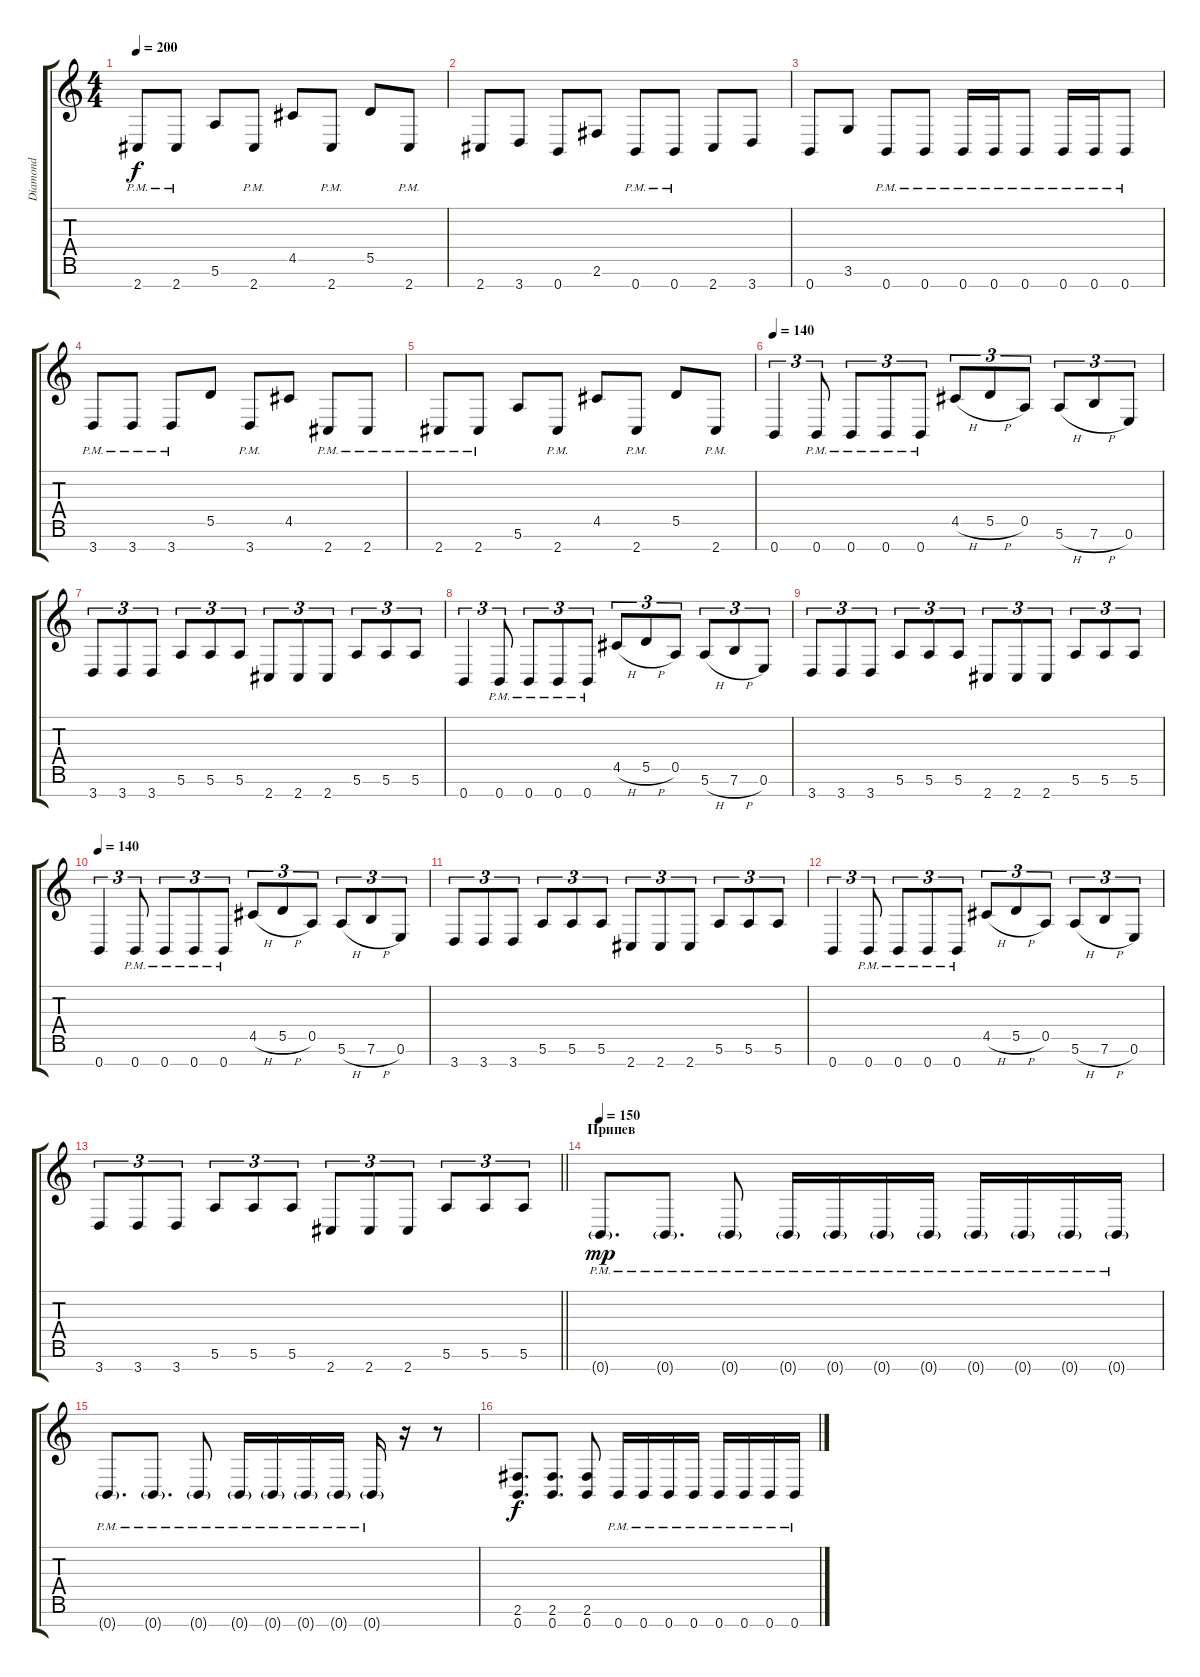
\track ("Diamond" "Diamond") {instrument overdrivenguitar}
\staff {score tabs}
\tuning (E4 B3 Gb3 D3 A2 E2 B1) {hide}
\ts (4 4)
\tempo 200
\clef g2
\ks c
2.7{pm}.8{dy f} 2.7{pm}.8 5.6.8 2.7{pm}.8 4.5.8 2.7{pm}.8 5.5.8 2.7{pm}.8 |
2.7.8 3.7.8 0.7.8 2.6.8 0.7{pm}.8 0.7{pm}.8 2.7.8 3.7.8 |
0.7.8 3.6.8 0.7{pm}.8 0.7{pm}.8 0.7{pm}.16 0.7{pm}.16 0.7{pm}.8 0.7{pm}.16 0.7{pm}.16 0.7{pm}.8 |
3.7{pm}.8 3.7{pm}.8 3.7{pm}.8 5.5.8 3.7{pm}.8 4.5.8 2.7{pm}.8 2.7{pm}.8 |
2.7{pm}.8 2.7{pm}.8 5.6.8 2.7{pm}.8 4.5.8 2.7{pm}.8 5.5.8 2.7{pm}.8 |
\tempo 140
0.7.4{tu (3 2)} 0.7{pm}.8{tu (3 2)} 0.7{pm}.8{tu (3 2)} 0.7{pm}.8{tu (3 2)} 0.7{pm}.8{tu (3 2)} 4.5{h}.8{tu (3 2)} 5.5{h}.8{tu (3 2)} 0.5.8{tu (3 2)} 5.6{h}.8{tu (3 2)} 7.6{h}.8{tu (3 2)} 0.6.8{tu (3 2)} |
3.7.8{tu (3 2)} 3.7.8{tu (3 2)} 3.7.8{tu (3 2)} 5.6.8{tu (3 2)} 5.6.8{tu (3 2)} 5.6.8{tu (3 2)} 2.7.8{tu (3 2)} 2.7.8{tu (3 2)} 2.7.8{tu (3 2)} 5.6.8{tu (3 2)} 5.6.8{tu (3 2)} 5.6.8{tu (3 2)} |
0.7.4{tu (3 2)} 0.7{pm}.8{tu (3 2)} 0.7{pm}.8{tu (3 2)} 0.7{pm}.8{tu (3 2)} 0.7{pm}.8{tu (3 2)} 4.5{h}.8{tu (3 2)} 5.5{h}.8{tu (3 2)} 0.5.8{tu (3 2)} 5.6{h}.8{tu (3 2)} 7.6{h}.8{tu (3 2)} 0.6.8{tu (3 2)} |
3.7.8{tu (3 2)} 3.7.8{tu (3 2)} 3.7.8{tu (3 2)} 5.6.8{tu (3 2)} 5.6.8{tu (3 2)} 5.6.8{tu (3 2)} 2.7.8{tu (3 2)} 2.7.8{tu (3 2)} 2.7.8{tu (3 2)} 5.6.8{tu (3 2)} 5.6.8{tu (3 2)} 5.6.8{tu (3 2)} |
\tempo 140
0.7.4{tu (3 2)} 0.7{pm}.8{tu (3 2)} 0.7{pm}.8{tu (3 2)} 0.7{pm}.8{tu (3 2)} 0.7{pm}.8{tu (3 2)} 4.5{h}.8{tu (3 2)} 5.5{h}.8{tu (3 2)} 0.5.8{tu (3 2)} 5.6{h}.8{tu (3 2)} 7.6{h}.8{tu (3 2)} 0.6.8{tu (3 2)} |
3.7.8{tu (3 2)} 3.7.8{tu (3 2)} 3.7.8{tu (3 2)} 5.6.8{tu (3 2)} 5.6.8{tu (3 2)} 5.6.8{tu (3 2)} 2.7.8{tu (3 2)} 2.7.8{tu (3 2)} 2.7.8{tu (3 2)} 5.6.8{tu (3 2)} 5.6.8{tu (3 2)} 5.6.8{tu (3 2)} |
0.7.4{tu (3 2)} 0.7{pm}.8{tu (3 2)} 0.7{pm}.8{tu (3 2)} 0.7{pm}.8{tu (3 2)} 0.7{pm}.8{tu (3 2)} 4.5{h}.8{tu (3 2)} 5.5{h}.8{tu (3 2)} 0.5.8{tu (3 2)} 5.6{h}.8{tu (3 2)} 7.6{h}.8{tu (3 2)} 0.6.8{tu (3 2)} |
\barLineRight lightlight
3.7.8{tu (3 2)} 3.7.8{tu (3 2)} 3.7.8{tu (3 2)} 5.6.8{tu (3 2)} 5.6.8{tu (3 2)} 5.6.8{tu (3 2)} 2.7.8{tu (3 2)} 2.7.8{tu (3 2)} 2.7.8{tu (3 2)} 5.6.8{tu (3 2)} 5.6.8{tu (3 2)} 5.6.8{tu (3 2)} |
\section ("" "Припев")
\tempo 150
0.7{g pm}.8{d dy mp} 0.7{g pm}.8{d} 0.7{g pm}.8 0.7{g pm}.16 0.7{g pm}.16 0.7{g pm}.16 0.7{g pm}.16 0.7{g pm}.16 0.7{g pm}.16 0.7{g pm}.16 0.7{g pm}.16 |
0.7{g pm}.8{d} 0.7{g pm}.8{d} 0.7{g pm}.8 0.7{g pm}.16 0.7{g pm}.16 0.7{g pm}.16 0.7{g pm}.16 0.7{g pm}.16 r.16 r.8 |
(2.6 0.7).8{d dy f} (2.6 0.7).8{d} (2.6 0.7).8 0.7{pm}.16 0.7{pm}.16 0.7{pm}.16 0.7{pm}.16 0.7{pm}.16 0.7{pm}.16 0.7{pm}.16 0.7{pm}.16
